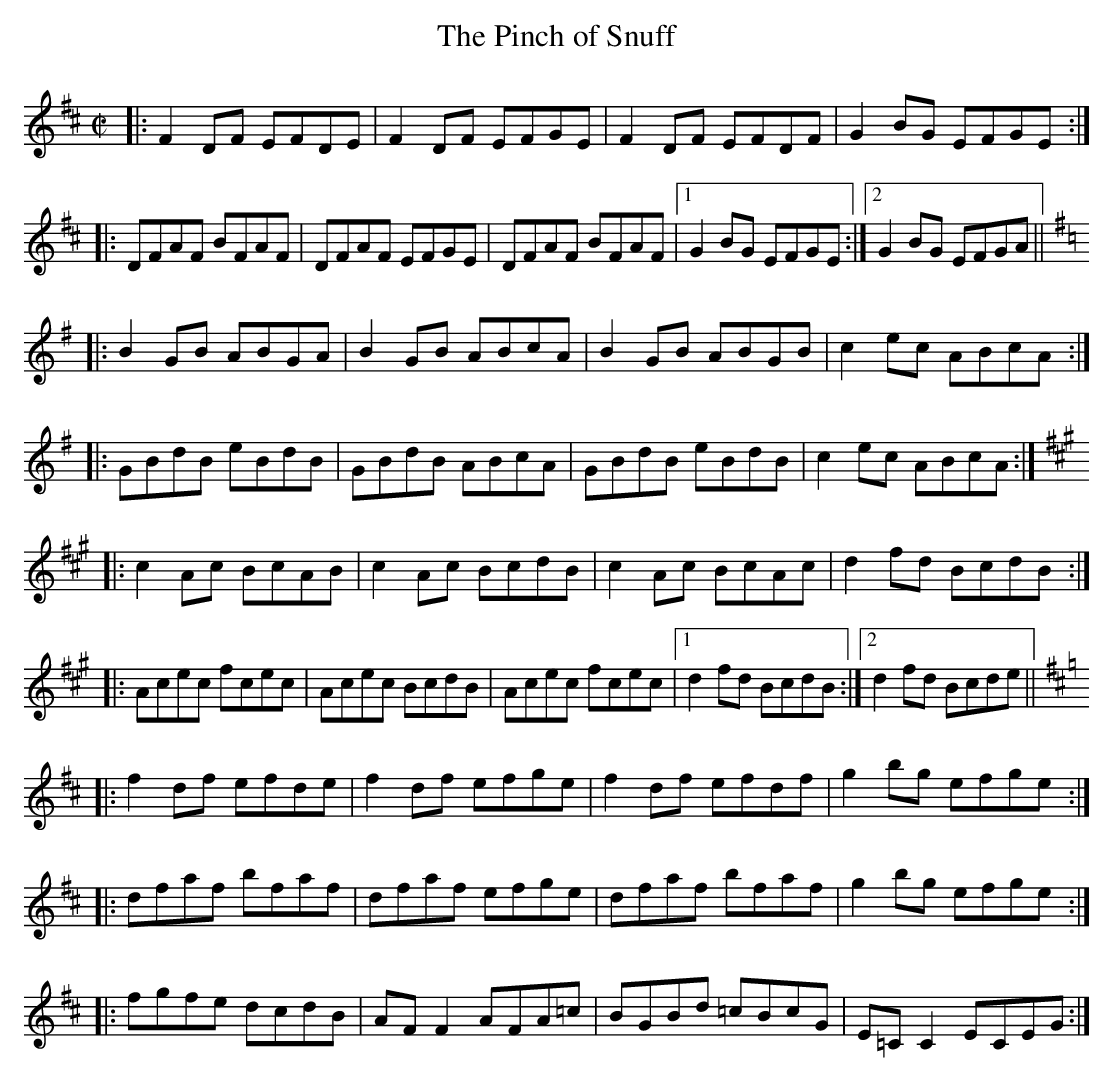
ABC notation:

X:1
T:Pinch of Snuff, The
M:C|
K:D
|:F2DF EFDE|F2DF EFGE|F2DF EFDF|G2BG EFGE:|
|:DFAF BFAF|DFAF EFGE|DFAF BFAF|1 G2BG EFGE:|2 G2BG EFGA||
K:G
|:B2GB ABGA|B2GB ABcA|B2GB ABGB|c2ec ABcA:|
|:GBdB eBdB|GBdB ABcA|GBdB eBdB|c2ec ABcA:|
K:A
|:c2Ac BcAB|c2Ac BcdB|c2Ac BcAc|d2fd BcdB:|
|:Acec fcec|Acec BcdB|Acec fcec|1 d2fd BcdB:|2 d2fd Bcde||
K:D
|:f2df efde|f2df efge|f2df efdf|g2bg efge:|
|:dfaf bfaf|dfaf efge|dfaf bfaf|g2bg efge:|
|:fgfe dcdB|AFF2 AFA=c|BGBd =cBcG|E=CC2 ECEG:|
